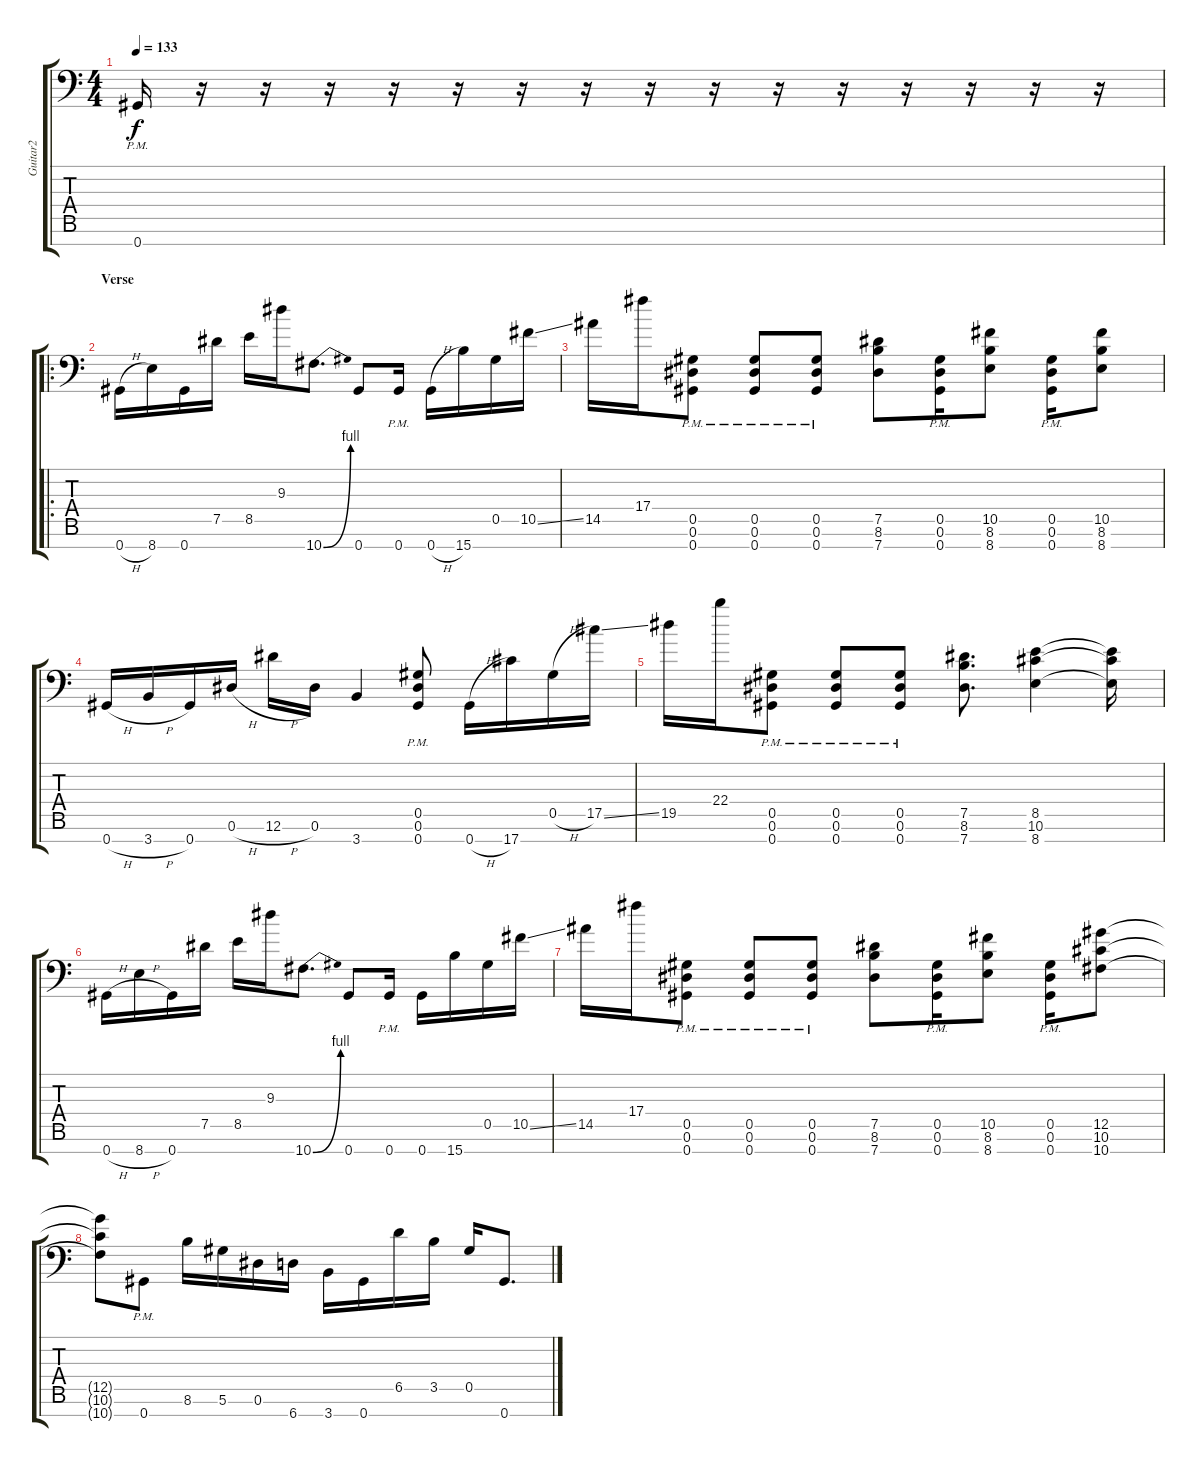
\track ("Guitar2" "Guitar2") {instrument distortionguitar}
\staff {score tabs}
\tuning (Eb4 Bb3 Gb3 Db3 Ab2 Eb2 Ab1) {hide}
\ts (4 4)
\tempo 133
\clef f4
\ks c
0.7{pm}.16{dy f} r.16 r.16 r.16 r.16 r.16 r.16 r.16 r.16 r.16 r.16 r.16 r.16 r.16 r.16 r.16 |
\ro
\section ("" "Verse")
0.7{h}.16 8.7.16 0.7.16 7.5.16 8.5.16 9.3.16 10.7{be (bend 0 0 60 4)}.8{d} 0.7.8 0.7{pm}.16 0.7{h}.16 15.7.16 0.5.16 10.5{ss}.16 |
14.5.16 17.4.16 (0.5{pm} 0.6 0.7).8 (0.5{pm} 0.6 0.7).8 (0.5{pm} 0.6 0.7).8 (7.5 8.6 7.7).8 (0.5{pm} 0.6{pm} 0.7{pm}).16 (10.5 8.6 8.7).8 (0.5{pm} 0.6{pm} 0.7{pm}).16 (10.5 8.6 8.7).8 |
0.7{h}.16 3.7{h}.16 0.7.16 0.6{h}.16 12.6{h}.16 0.6.16 3.7.4 (0.5{pm} 0.6 0.7).8 0.7{h}.16 17.7.16 0.5{h}.16 17.5{ss}.16 |
19.5.16 22.4.16 (0.5{pm} 0.6 0.7).8 (0.5{pm} 0.6 0.7).8 (0.5{pm} 0.6 0.7).8 (7.5 8.6 7.7).8{d} (8.5 10.6 8.7).4 (8.5{t} 10.6{t} 8.7{t}).16 |
0.7{h}.16 8.7{h}.16 0.7.16 7.5.16 8.5.16 9.3.16 10.7{be (bend 0 0 60 4)}.8{d} 0.7.8 0.7{pm}.16 0.7.16 15.7.16 0.5.16 10.5{ss}.16 |
14.5.16 17.4.16 (0.5{pm} 0.6{pm} 0.7{pm}).8 (0.5{pm} 0.6{pm} 0.7{pm}).8 (0.5{pm} 0.6{pm} 0.7{pm}).8 (7.5 8.6 7.7).8 (0.5{pm} 0.6{pm} 0.7{pm}).16 (10.5 8.6 8.7).8 (0.5{pm} 0.6{pm} 0.7{pm}).16 (12.5 10.6 10.7).8 |
(12.5{t} 10.6{t} 10.7{t}).8 0.7{pm}.8 8.6.16 5.6.16 0.6.16 6.7.16 3.7.16 0.7.16 6.5.16 3.5.16 0.5.16 0.7.8{d}
